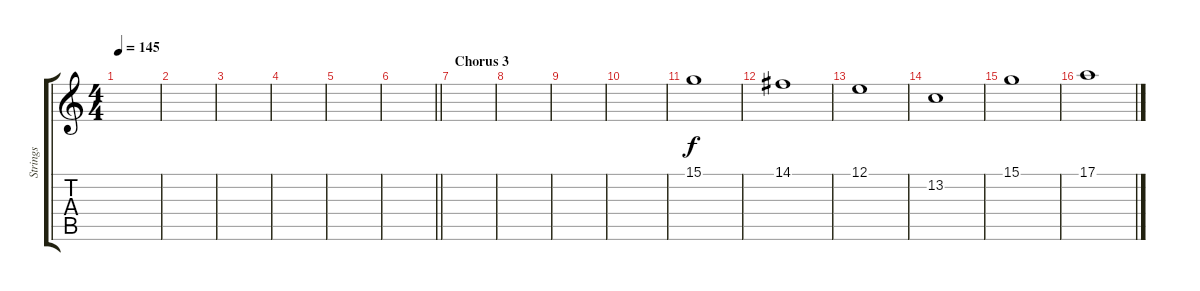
\track ("Strings" "Strings") {instrument stringensemble1}
\staff {score tabs}
\tuning (E4 B3 G3 D3 A2 E2) {hide}
\ts (4 4)
\tempo 145
\clef g2
\ks c
|
|
|
|
|
\barLineRight lightlight
|
\section ("" "Chorus 3")
|
|
|
|
15.1.1 |
14.1.1 |
12.1.1 |
13.2.1 |
15.1.1 |
17.1.1
